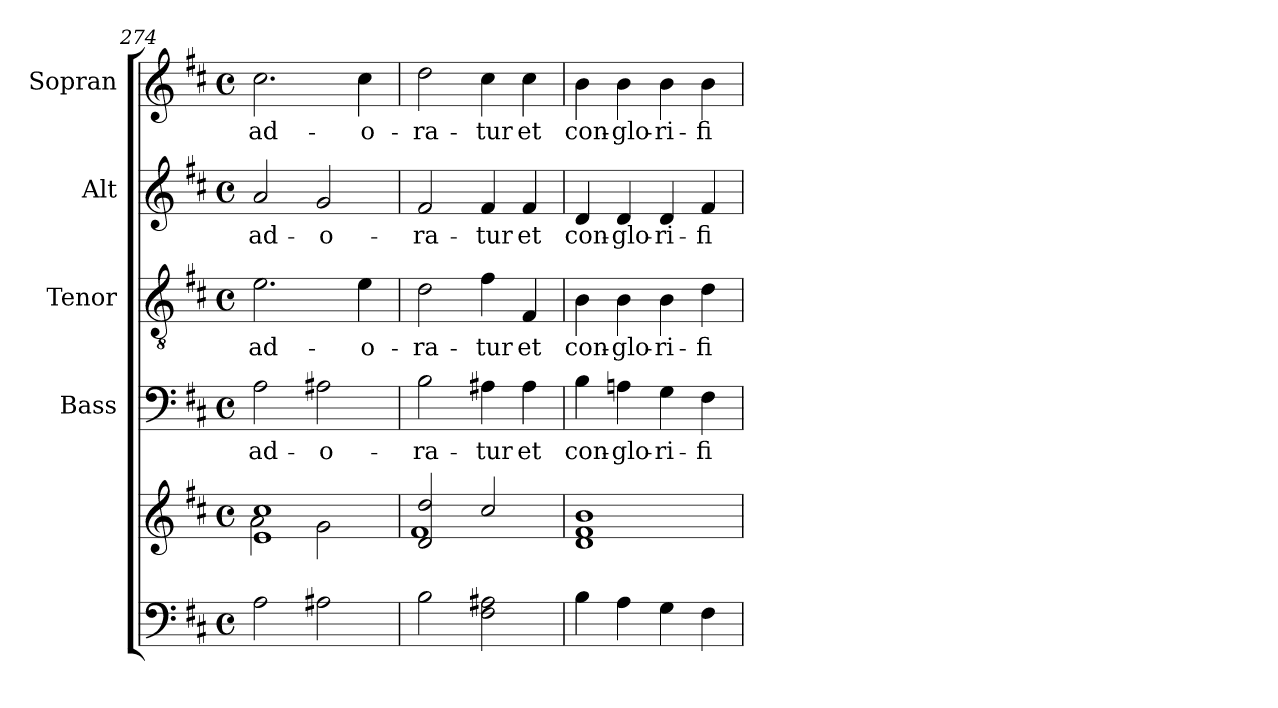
**kern	**kern	**kern	**text	**kern	**text	**kern	**text	**kern	**text
*part5	*part5	*part4	*part4	*part3	*part3	*part2	*part2	*part1	*part1
*staff6	*staff5	*staff4	*staff4	*staff3	*staff3	*staff2	*staff2	*staff1	*staff1
*	*	*I"Bass	*	*I"Tenor	*	*I"Alt	*	*I"Sopran	*
*	*	*I'B.	*	*I'T.	*	*I'A.	*	*I'S.	*
!!LO:LB:g=z
*clefF4	*clefG2	*clefF4	*	*clefGv2	*	*clefG2	*	*clefG2	*
*k[f#c#]	*k[f#c#]	*k[f#c#]	*	*k[f#c#]	*	*k[f#c#]	*	*k[f#c#]	*
*D:	*D:	*D:	*	*D:	*	*D:	*	*D:	*
*M4/4	*M4/4	*M4/4	*	*M4/4	*	*M4/4	*	*M4/4	*
*met(c)	*met(c)	*met(c)	*	*met(c)	*	*met(c)	*	*met(c)	*
=274	=274	=274	=274	=274	=274	=274	=274	=274	=274
*	*^	*	*	*	*	*	*	*	*
!	!	!	!	!LO:LY:b	!	!LO:LY:b	!	!LO:LY:b	!	!LO:LY:b
2A\	1e 1cc#	2a\	2A\	ad-	2.e\	ad-	2a/	ad-	2.cc#\	ad-
!	!	!	!	!LO:LY:b	!	!	!	!LO:LY:b	!	!
2A#X\	.	2g\	2A#X\	-o-	.	.	2g/	-o-	.	.
!	!	!	!	!	!	!LO:LY:b	!	!	!	!LO:LY:b
.	.	.	.	.	4e\	-o-	.	.	4cc#\	-o-
=275	=275	=275	=275	=275	=275	=275	=275	=275	=275	=275
!	!	!	!	!LO:LY:b	!	!LO:LY:b	!	!LO:LY:b	!	!LO:LY:b
2B\	2d/ 2dd/	1f#	2B\	-ra-	2d\	-ra-	2f#/	-ra-	2dd\	-ra-
!	!	!	!	!LO:LY:b	!	!LO:LY:b	!	!LO:LY:b	!	!LO:LY:b
2F#\ 2A#X\	2cc#/	.	4A#X\	-tur	4f#\	-tur	4f#/	-tur	4cc#\	-tur
!	!	!	!	!LO:LY:b	!	!LO:LY:b	!	!LO:LY:b	!	!LO:LY:b
.	.	.	4A#\	et	4F#/	et	4f#/	et	4cc#\	et
=276	=276	=276	=276	=276	=276	=276	=276	=276	=276	=276
!	!	!	!	!LO:LY:b	!	!LO:LY:b	!	!LO:LY:b	!	!LO:LY:b
4B\	1b	1d 1f#	4B\	con-	4B\	con-	4d/	con-	4b\	con-
!	!	!	!	!LO:LY:b	!	!LO:LY:b	!	!LO:LY:b	!	!LO:LY:b
4A\	.	.	4An\	-glo-	4B\	-glo-	4d/	-glo-	4b\	-glo-
!	!	!	!	!LO:LY:b	!	!LO:LY:b	!	!LO:LY:b	!	!LO:LY:b
4G\	.	.	4G\	-ri-	4B\	-ri-	4d/	-ri-	4b\	-ri-
!	!	!	!	!LO:LY:b	!	!LO:LY:b	!	!LO:LY:b	!	!LO:LY:b
4F#\	.	.	4F#\	-fi-	4d\	-fi-	4f#/	-fi-	4b\	-fi-
*	*v	*v	*	*	*	*	*	*	*	*
=	=	=	=	=	=	=	=	=	=
*-	*-	*-	*-	*-	*-	*-	*-	*-	*-
